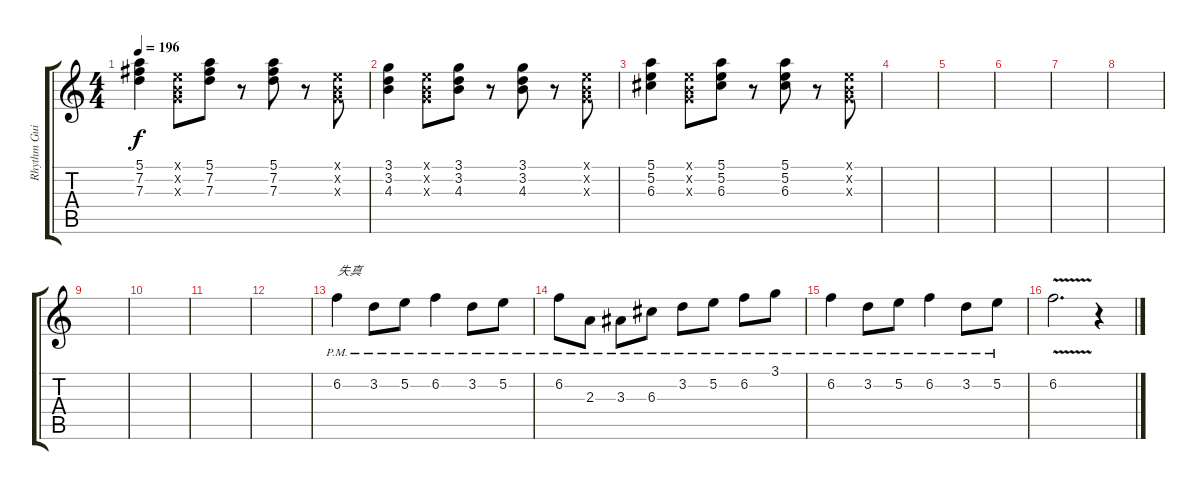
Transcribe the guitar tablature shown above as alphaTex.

\track ("Rhythm Guitar(R)" "Rhythm Gui") {instrument distortionguitar}
\staff {score tabs}
\tuning (E4 B3 G3 D3 A2 E2) {hide}
\ts (4 4)
\tempo 196
\clef g2
\ks c
(5.1 7.2 7.3).4{dy f} (0.1{x} 0.2{x} 0.3{x}).8 (5.1 7.2 7.3).8 r.8 (5.1 7.2 7.3).8 r.8 (0.1{x} 0.2{x} 0.3{x}).8 |
(3.1 3.2 4.3).4 (0.1{x} 0.2{x} 0.3{x}).8 (3.1 3.2 4.3).8 r.8 (3.1 3.2 4.3).8 r.8 (0.1{x} 0.2{x} 0.3{x}).8 |
(5.1 5.2 6.3).4 (0.1{x} 0.2{x} 0.3{x}).8 (5.1 5.2 6.3).8 r.8 (5.1 5.2 6.3).8 r.8 (0.1{x} 0.2{x} 0.3{x}).8 |
|
|
|
|
|
|
|
|
|
6.2{pm}.4{txt "失真" instrument distortionguitar} 3.2{pm}.8 5.2{pm}.8 6.2{pm}.4 3.2{pm}.8 5.2{pm}.8 |
6.2{pm}.8 2.3{pm}.8 3.3{pm}.8 6.3{pm}.8 3.2{pm}.8 5.2{pm}.8 6.2{pm}.8 3.1{pm}.8 |
6.2{pm}.4 3.2{pm}.8 5.2{pm}.8 6.2{pm}.4 3.2{pm}.8 5.2{pm}.8 |
6.2{v}.2{d} r.4
